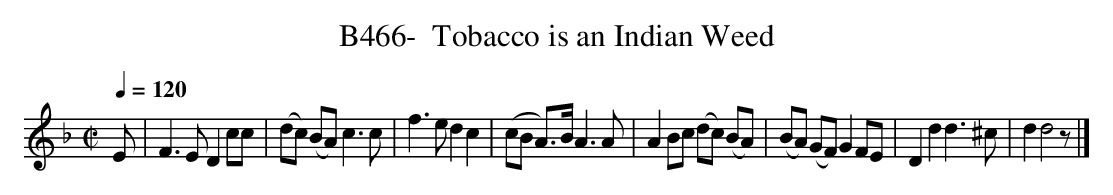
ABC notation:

X:1
T:B466-  Tobacco is an Indian Weed
Q:1/4=120
L:1/4
M:C|
K:Dm
E/|F3/2E/Dc/c/|(d/c/) (B/A/)c3/2c/|f3/2e/dc|\
(c/B/ A3/4)B/4A3/2A/|AB/c/ (d/c/) (B/A/)|(B/A/) (G/F/)GF/E/|\
Ddd3/2^c/|dd2z/|]
